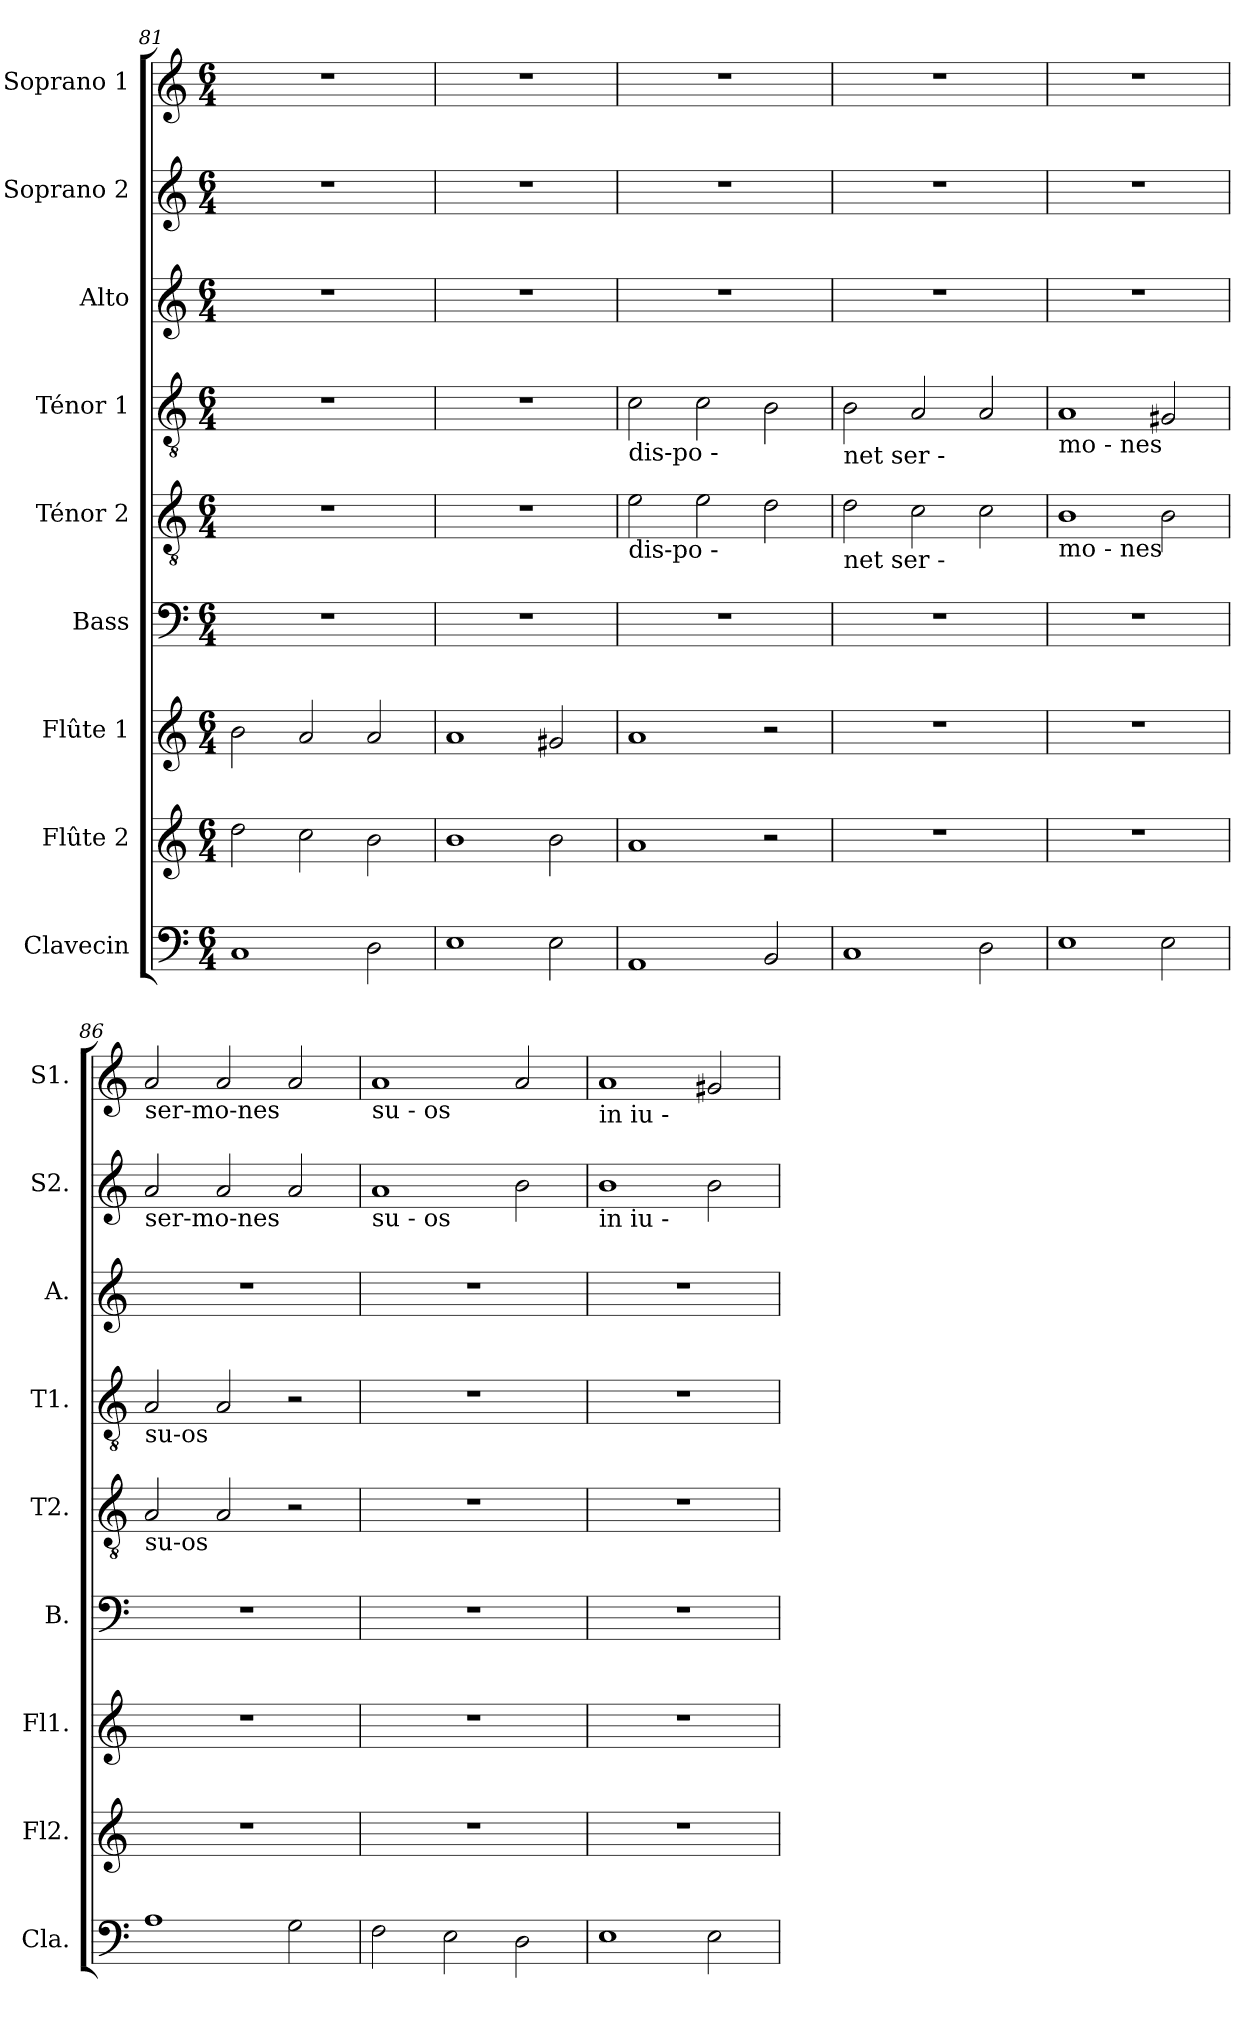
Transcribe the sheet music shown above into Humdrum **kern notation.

**kern	**kern	**kern	**kern	**kern	**kern	**kern	**kern	**kern
*part9	*part8	*part7	*part6	*part5	*part4	*part3	*part2	*part1
*staff9	*staff8	*staff7	*staff6	*staff5	*staff4	*staff3	*staff2	*staff1
*I"Clavecin	*I"Flûte 2	*I"Flûte 1	*I"Bass	*I"Ténor 2	*I"Ténor 1	*I"Alto	*I"Soprano 2	*I"Soprano 1
*I'Cla.	*I'Fl2.	*I'Fl1.	*I'B.	*I'T2.	*I'T1.	*I'A.	*I'S2.	*I'S1.
*clefF4	*clefG2	*clefG2	*clefF4	*clefGv2	*clefGv2	*clefG2	*clefG2	*clefG2
*k[]	*k[]	*k[]	*k[]	*k[]	*k[]	*k[]	*k[]	*k[]
*M6/4	*M6/4	*M6/4	*M6/4	*M6/4	*M6/4	*M6/4	*M6/4	*M6/4
=81	=81	=81	=81	=81	=81	=81	=81	=81
1C	2dd	2b	1.r	1.r	1.r	1.r	1.r	1.r
.	2cc	2a	.	.	.	.	.	.
2D	2b	2a	.	.	.	.	.	.
=82	=82	=82	=82	=82	=82	=82	=82	=82
1E	1b	1a	1.r	1.r	1.r	1.r	1.r	1.r
2E	2b	2g#X	.	.	.	.	.	.
=83	=83	=83	=83	=83	=83	=83	=83	=83
!	!	!	!	!	!LO:TX:b:t=dis-po   -	!	!	!
!	!	!	!	!LO:TX:b:t=dis-po   -	!	!	!	!
1AA	1a	1a	1.r	2e	2c	1.r	1.r	1.r
.	.	.	.	2e	2c	.	.	.
2BB	2r	2r	.	2d	2B	.	.	.
=84	=84	=84	=84	=84	=84	=84	=84	=84
!	!	!	!	!	!LO:TX:b:t=net       ser  -	!	!	!
!	!	!	!	!LO:TX:b:t=net       ser  -	!	!	!	!
1C	1.r	1.r	1.r	2d	2B	1.r	1.r	1.r
.	.	.	.	2c	2A	.	.	.
2D	.	.	.	2c	2A	.	.	.
=85	=85	=85	=85	=85	=85	=85	=85	=85
!	!	!	!	!	!LO:TX:b:t=mo  -  nes	!	!	!
!	!	!	!	!LO:TX:b:t=mo  -  nes	!	!	!	!
1E	1.r	1.r	1.r	1B	1A	1.r	1.r	1.r
2E	.	.	.	2B	2G#X	.	.	.
=86	=86	=86	=86	=86	=86	=86	=86	=86
!	!	!	!	!	!	!	!	!LO:TX:b:t=ser-mo-nes
!	!	!	!	!	!	!	!LO:TX:b:t=ser-mo-nes	!
!	!	!	!	!	!LO:TX:b:t=su-os	!	!	!
!	!	!	!	!LO:TX:b:t=su-os	!	!	!	!
1A	1.r	1.r	1.r	2A	2A	1.r	2a	2a
.	.	.	.	2A	2A	.	2a	2a
2G	.	.	.	2r	2r	.	2a	2a
=87	=87	=87	=87	=87	=87	=87	=87	=87
!	!	!	!	!	!	!	!	!LO:TX:b:t=su    -   os
!	!	!	!	!	!	!	!LO:TX:b:t=su    -   os	!
2F	1.r	1.r	1.r	1.r	1.r	1.r	1a	1a
2E	.	.	.	.	.	.	.	.
2D	.	.	.	.	.	.	2b	2a
!!LO:PB:g=z
=88	=88	=88	=88	=88	=88	=88	=88	=88
!	!	!	!	!	!	!	!	!LO:TX:b:t=in       iu  -
!	!	!	!	!	!	!	!LO:TX:b:t=in       iu  -	!
1E	1.r	1.r	1.r	1.r	1.r	1.r	1b	1a
2E	.	.	.	.	.	.	2b	2g#X
=	=	=	=	=	=	=	=	=
*-	*-	*-	*-	*-	*-	*-	*-	*-
